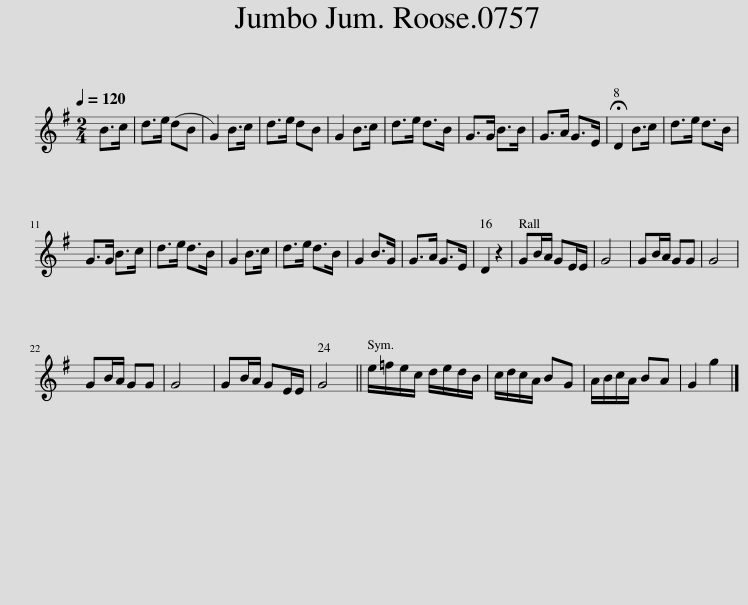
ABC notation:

X:1
L:1/8
Q:1/4=120
M:2/4
I:linebreak $
K:G
V:1 treble
V:1
 B>c | d>e (dB | G2) B>c | d>e dB | G2 B>c | %5
 d>e d>B | G>G B>B | G>A G>E | !fermata!D2 B>c | d>e d>B |$ %10
 G>G B>c | d>e d>B | G2 B>c | d>e d>B | G2 B>G | %15
 G>A G>E | D2 z2 | GB/A/ GE/E/ | G4 | GB/A/ GG | %20
 G4 |$ GB/A/ GG | G4 | GB/A/ GE/E/ | G4 || %25
 e/=f/e/c/ d/e/d/B/ | c/d/c/A/ BG | A/B/c/A/ BA | G2 g2 |] %29
